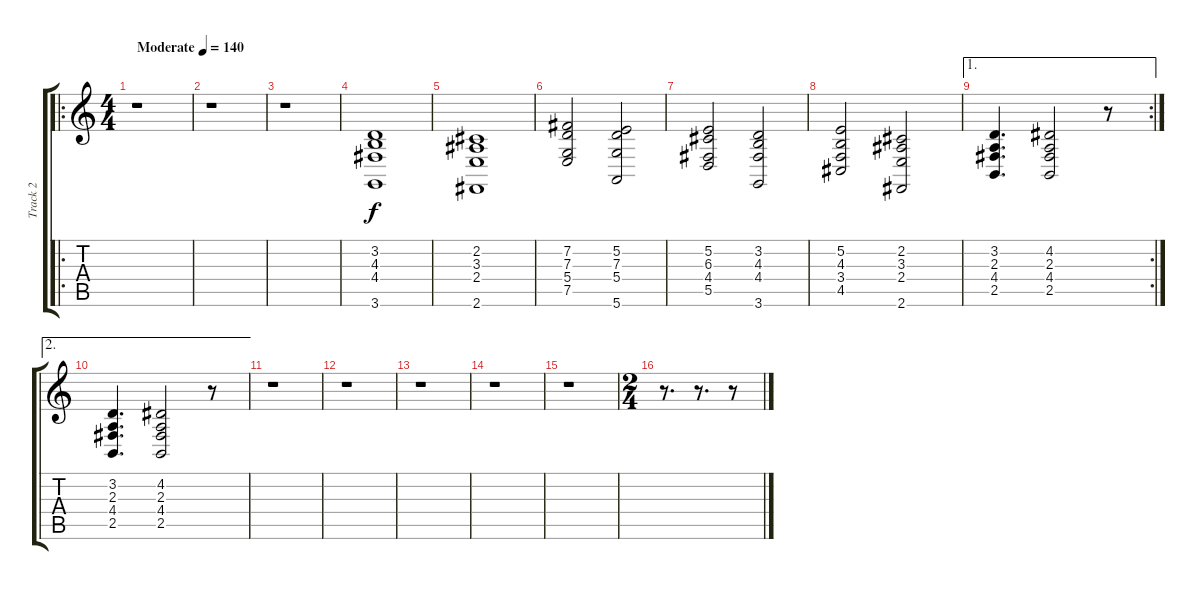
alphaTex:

\track ("Track 2" "Track 2") {instrument electricpiano1}
\staff {score tabs}
\tuning (E4 B3 G3 D3 A2 E2) {hide}
\ro
\ts (4 4)
\tempo (140 "Moderate")
\clef g2
\ks c
r.1{dy f instrument electricpiano1} |
r.1 |
r.1 |
(3.2 4.3 4.4 3.6).1 |
(2.2 3.3 2.4 2.6).1 |
(7.2 7.3 5.4 7.5).2 (5.2 7.3 5.4 5.6).2 |
(5.2 6.3 4.4 5.5).2 (3.2 4.3 4.4 3.6).2 |
(5.2 4.3 3.4 4.5).2 (2.2 3.3 2.4 2.6).2 |
\ae 1
\rc 2
(3.2 2.3 4.4 2.5).4{d} (4.2 2.3 4.4 2.5).2 r.8 |
\ae 2
(3.2 2.3 4.4 2.5).4{d} (4.2 2.3 4.4 2.5).2 r.8 |
r.1 |
r.1 |
r.1 |
r.1 |
r.1 |
\ts (2 4)
r.8{d} r.8{d} r.8
